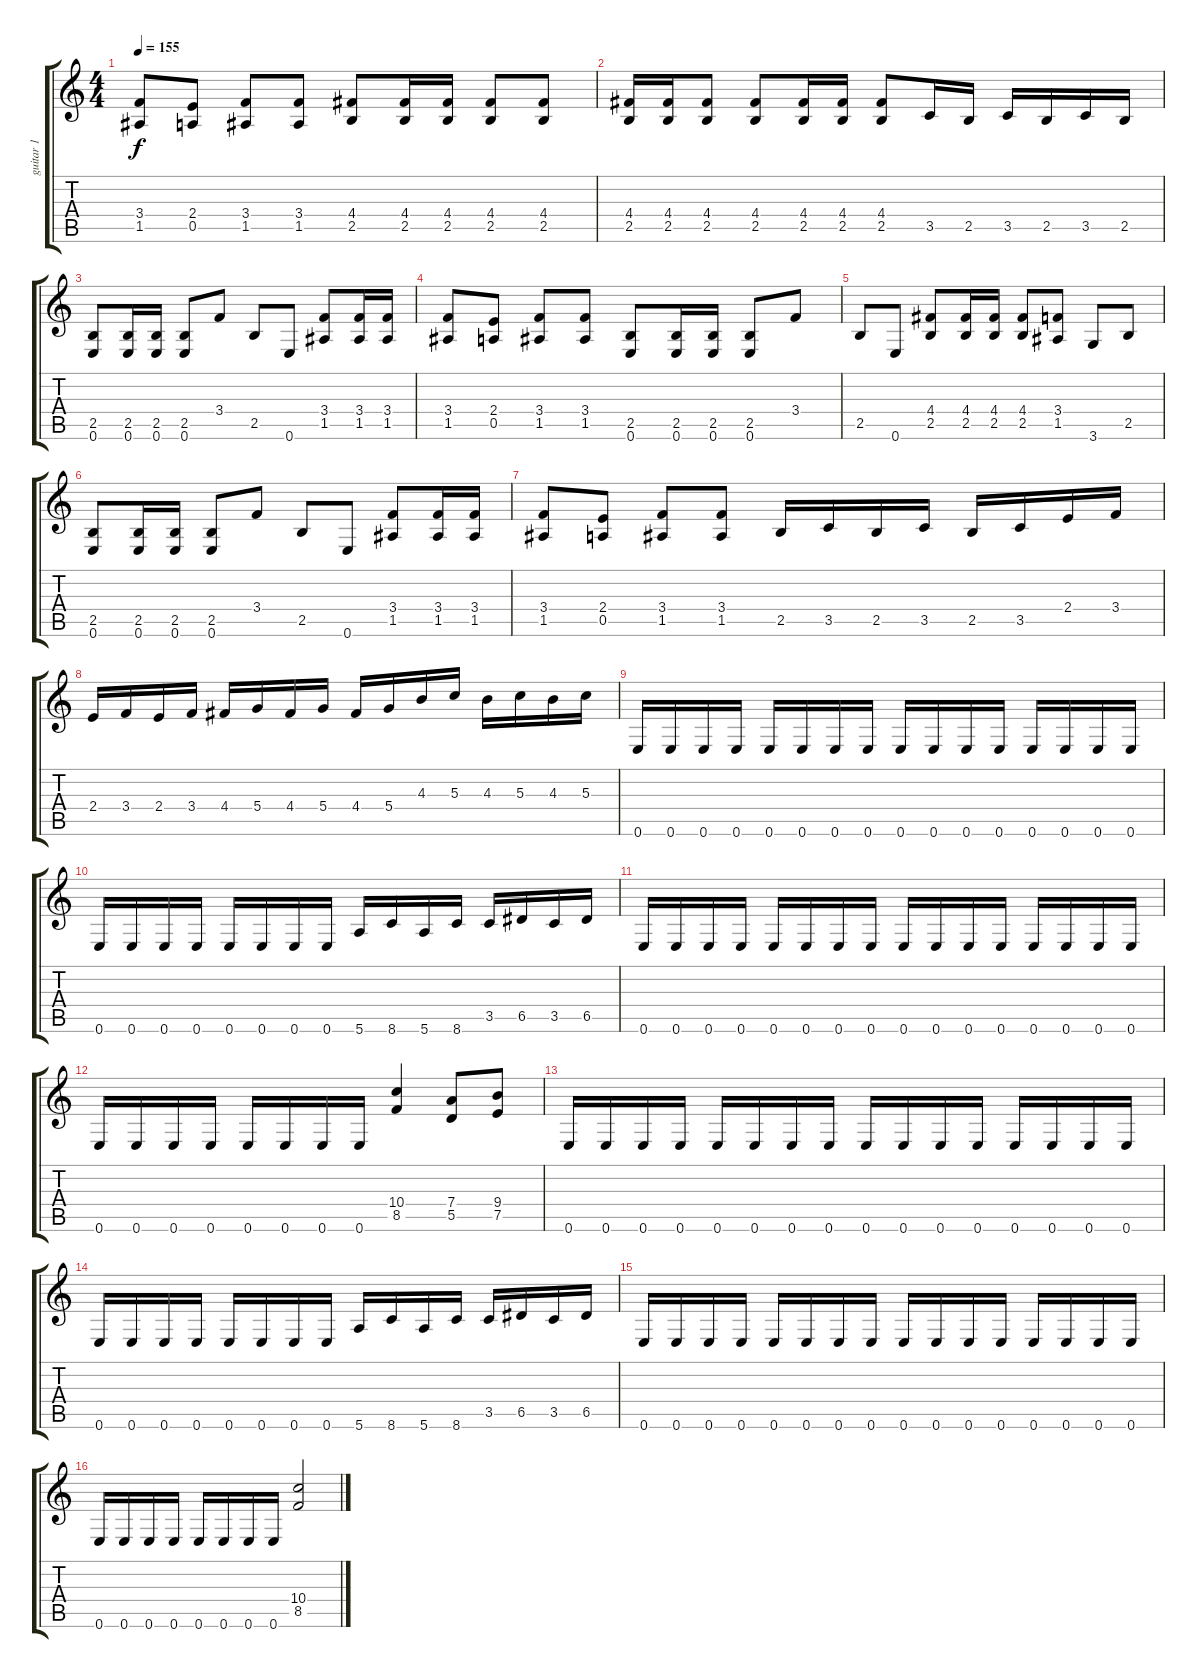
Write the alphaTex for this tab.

\track ("guitar 1" "guitar 1") {instrument distortionguitar}
\staff {score tabs}
\tuning (E4 B3 G3 D3 A2 E2) {hide}
\ts (4 4)
\tempo 155
\clef g2
\ks c
(3.4 1.5).8{dy f} (2.4 0.5).8 (3.4 1.5).8 (3.4 1.5).8 (4.4 2.5).8 (4.4 2.5).16 (4.4 2.5).16 (4.4 2.5).8 (4.4 2.5).8 |
(4.4 2.5).16 (4.4 2.5).16 (4.4 2.5).8 (4.4 2.5).8 (4.4 2.5).16 (4.4 2.5).16 (4.4 2.5).8 3.5.16 2.5.16 3.5.16 2.5.16 3.5.16 2.5.16 |
(2.5 0.6).8 (2.5 0.6).16 (2.5 0.6).16 (2.5 0.6).8 3.4.8 2.5.8 0.6.8 (3.4 1.5).8 (3.4 1.5).16 (3.4 1.5).16 |
(3.4 1.5).8 (2.4 0.5).8 (3.4 1.5).8 (3.4 1.5).8 (2.5 0.6).8 (2.5 0.6).16 (2.5 0.6).16 (2.5 0.6).8 3.4.8 |
2.5.8 0.6.8 (4.4 2.5).8 (4.4 2.5).16 (4.4 2.5).16 (4.4 2.5).8 (3.4 1.5).8 3.6.8 2.5.8 |
(2.5 0.6).8 (2.5 0.6).16 (2.5 0.6).16 (2.5 0.6).8 3.4.8 2.5.8 0.6.8 (3.4 1.5).8 (3.4 1.5).16 (3.4 1.5).16 |
(3.4 1.5).8 (2.4 0.5).8 (3.4 1.5).8 (3.4 1.5).8 2.5.16 3.5.16 2.5.16 3.5.16 2.5.16 3.5.16 2.4.16 3.4.16 |
2.4.16 3.4.16 2.4.16 3.4.16 4.4.16 5.4.16 4.4.16 5.4.16 4.4.16 5.4.16 4.3.16 5.3.16 4.3.16 5.3.16 4.3.16 5.3.16 |
0.6.16 0.6.16 0.6.16 0.6.16 0.6.16 0.6.16 0.6.16 0.6.16 0.6.16 0.6.16 0.6.16 0.6.16 0.6.16 0.6.16 0.6.16 0.6.16 |
0.6.16 0.6.16 0.6.16 0.6.16 0.6.16 0.6.16 0.6.16 0.6.16 5.6.16 8.6.16 5.6.16 8.6.16 3.5.16 6.5.16 3.5.16 6.5.16 |
0.6.16 0.6.16 0.6.16 0.6.16 0.6.16 0.6.16 0.6.16 0.6.16 0.6.16 0.6.16 0.6.16 0.6.16 0.6.16 0.6.16 0.6.16 0.6.16 |
0.6.16 0.6.16 0.6.16 0.6.16 0.6.16 0.6.16 0.6.16 0.6.16 (10.4 8.5).4 (7.4 5.5).8 (9.4 7.5).8 |
0.6.16 0.6.16 0.6.16 0.6.16 0.6.16 0.6.16 0.6.16 0.6.16 0.6.16 0.6.16 0.6.16 0.6.16 0.6.16 0.6.16 0.6.16 0.6.16 |
0.6.16 0.6.16 0.6.16 0.6.16 0.6.16 0.6.16 0.6.16 0.6.16 5.6.16 8.6.16 5.6.16 8.6.16 3.5.16 6.5.16 3.5.16 6.5.16 |
0.6.16 0.6.16 0.6.16 0.6.16 0.6.16 0.6.16 0.6.16 0.6.16 0.6.16 0.6.16 0.6.16 0.6.16 0.6.16 0.6.16 0.6.16 0.6.16 |
0.6.16 0.6.16 0.6.16 0.6.16 0.6.16 0.6.16 0.6.16 0.6.16 (10.4 8.5).2
